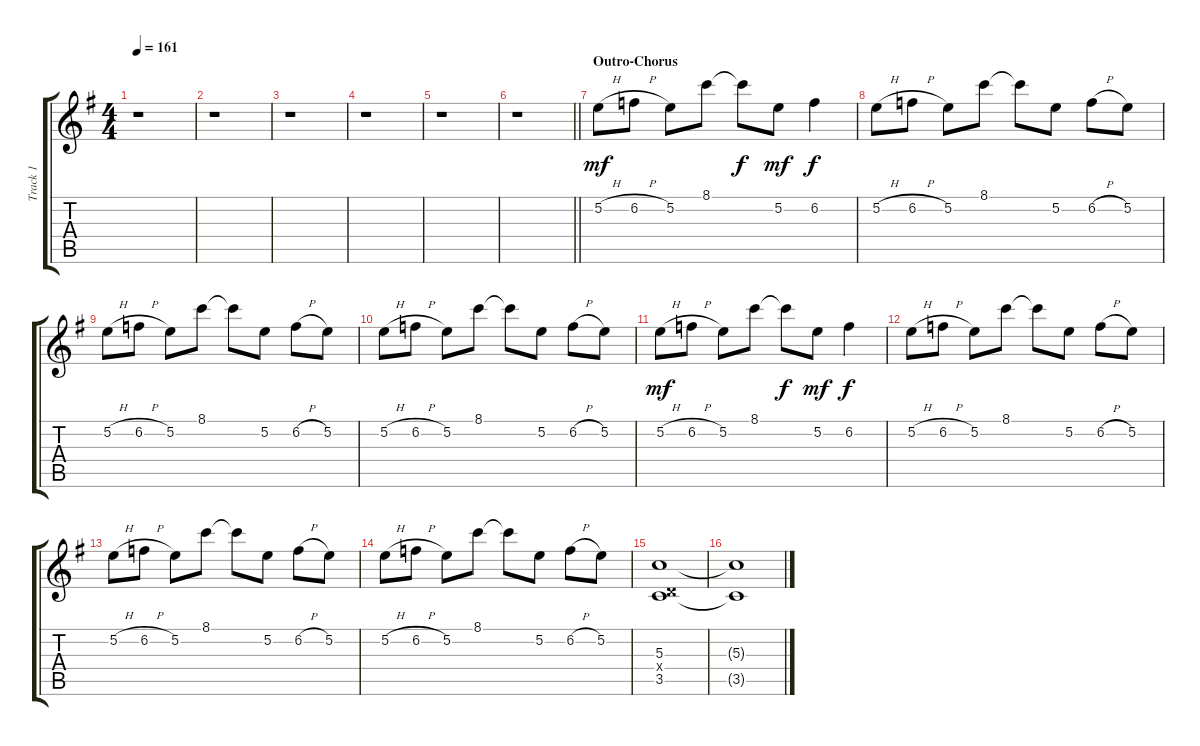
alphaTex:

\track ("Track 1" "Track 1") {instrument distortionguitar}
\staff {score tabs}
\tuning (E4 B3 G3 D3 A2 D2) {hide}
\ts (4 4)
\tempo 161
\clef g2
\ks g
r.1{dy f} |
r.1 |
r.1 |
r.1 |
r.1 |
\barLineRight lightlight
r.1 |
\section ("" "Outro-Chorus")
5.2{h}.8{dy mf} 6.2{h}.8 5.2.8 8.1.8 8.1{t}.8{dy f} 5.2.8{dy mf} 6.2.4{dy f} |
5.2{h}.8 6.2{h}.8 5.2.8 8.1.8 8.1{t}.8 5.2.8 6.2{h}.8 5.2.8 |
5.2{h}.8 6.2{h}.8 5.2.8 8.1.8 8.1{t}.8 5.2.8 6.2{h}.8 5.2.8 |
5.2{h}.8 6.2{h}.8 5.2.8 8.1.8 8.1{t}.8 5.2.8 6.2{h}.8 5.2.8 |
5.2{h}.8{dy mf} 6.2{h}.8 5.2.8 8.1.8 8.1{t}.8{dy f} 5.2.8{dy mf} 6.2.4{dy f} |
5.2{h}.8 6.2{h}.8 5.2.8 8.1.8 8.1{t}.8 5.2.8 6.2{h}.8 5.2.8 |
5.2{h}.8 6.2{h}.8 5.2.8 8.1.8 8.1{t}.8 5.2.8 6.2{h}.8 5.2.8 |
5.2{h}.8 6.2{h}.8 5.2.8 8.1.8 8.1{t}.8 5.2.8 6.2{h}.8 5.2.8 |
(5.3 0.4{x} 3.5).1 |
(5.3{t} 3.5{t}).1
